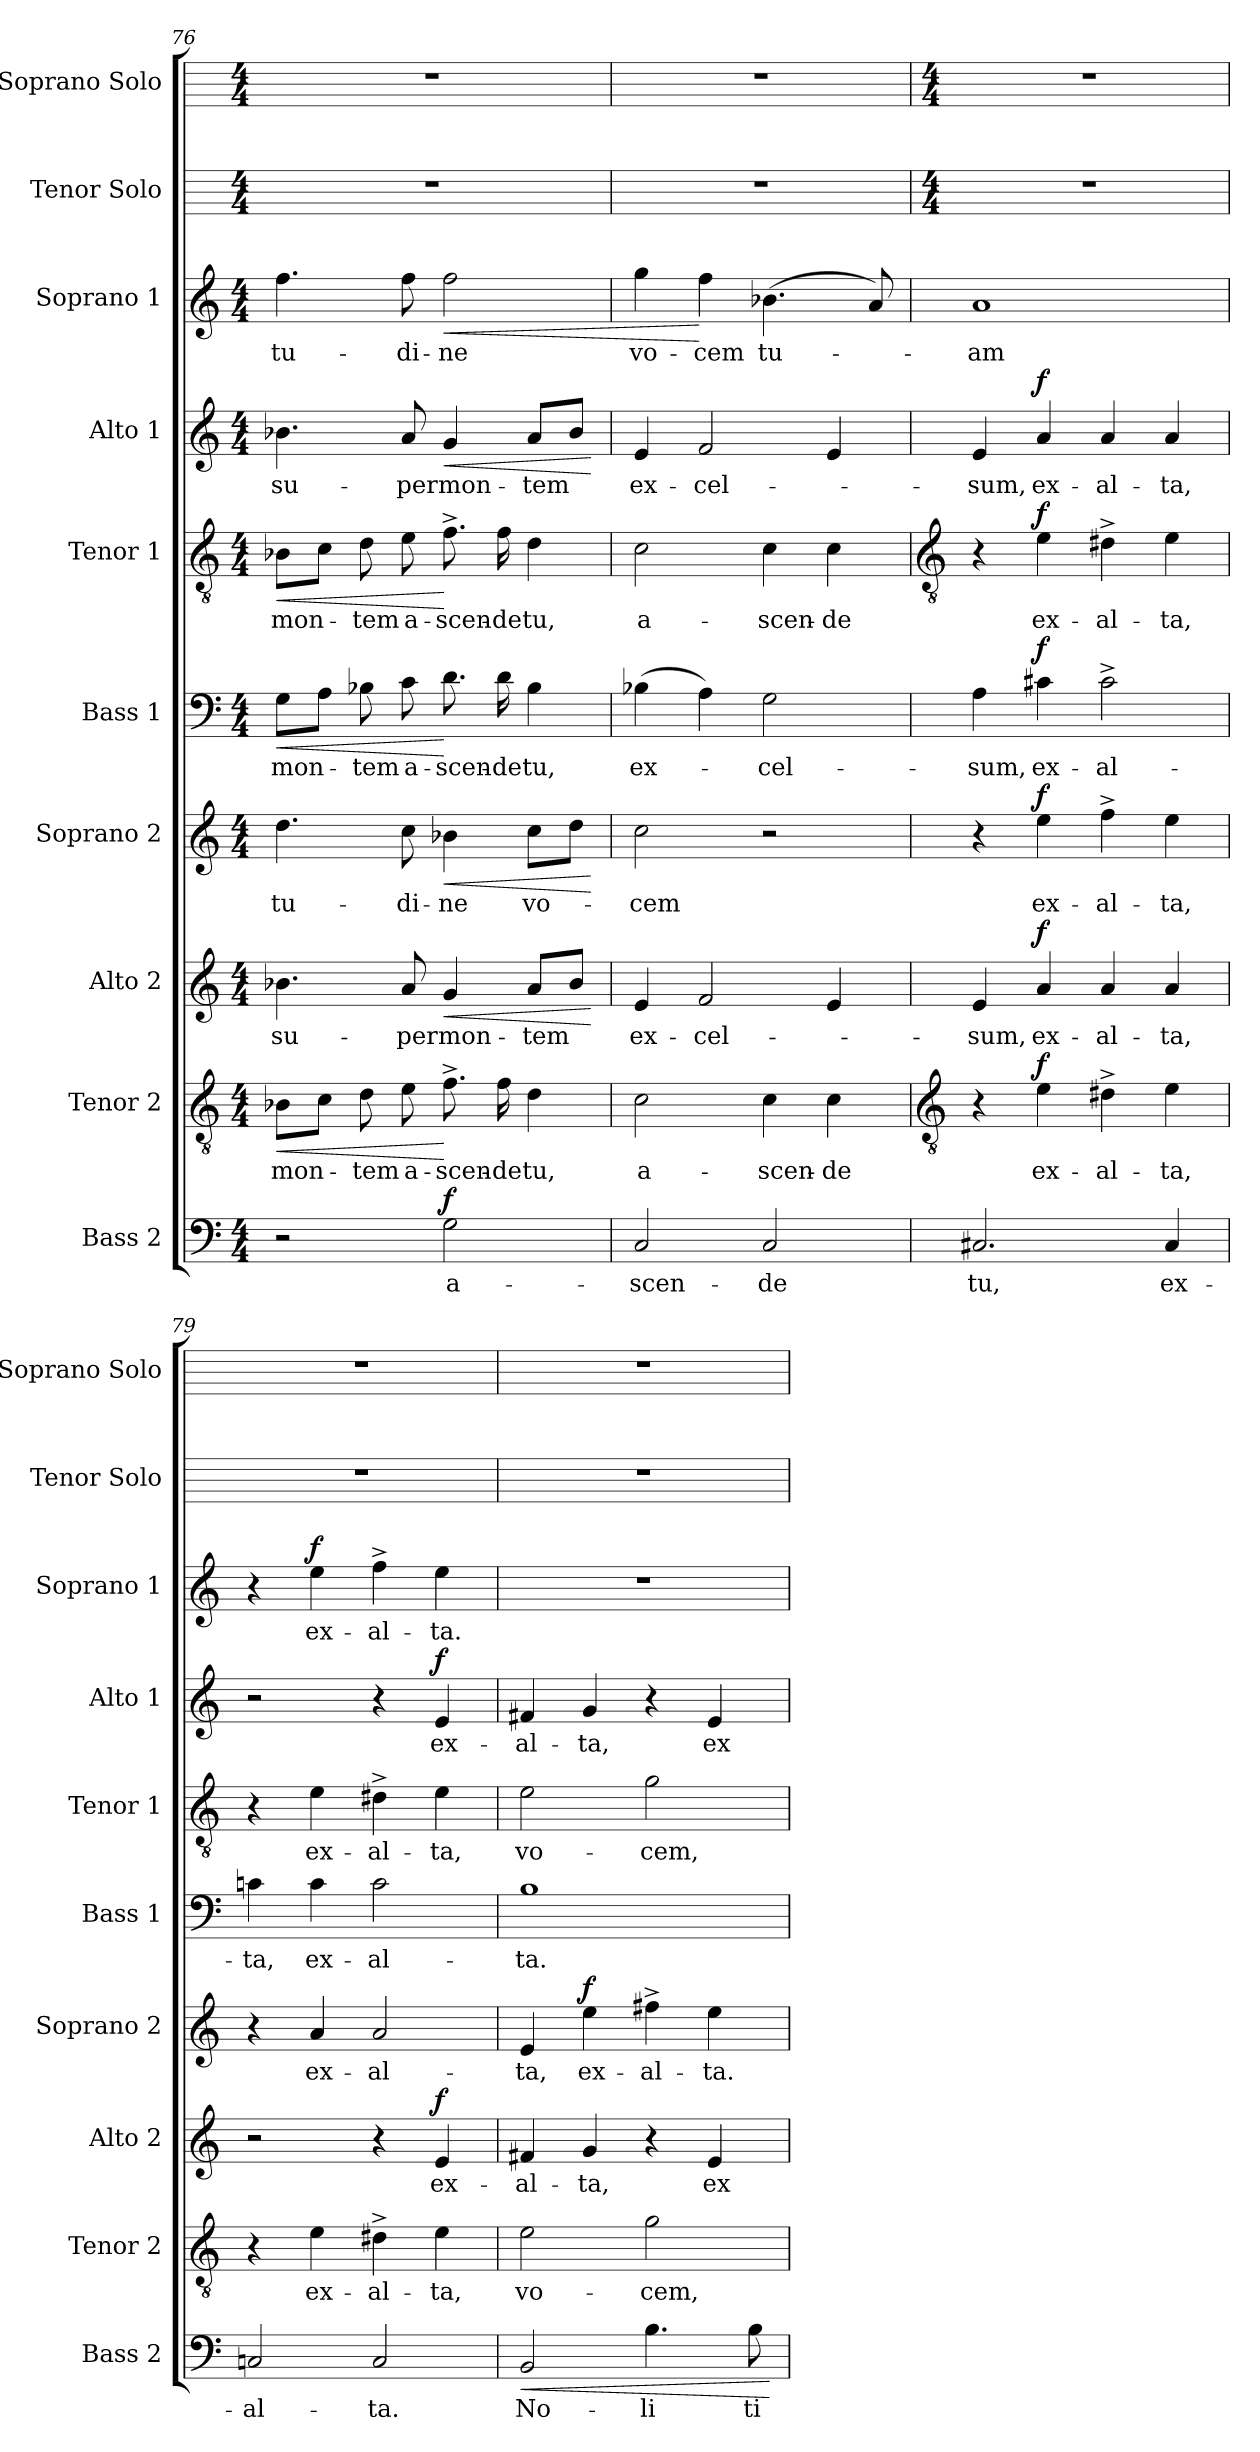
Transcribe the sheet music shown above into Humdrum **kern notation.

**kern	**text	**dynam	**kern	**text	**dynam	**kern	**text	**dynam	**kern	**text	**dynam	**kern	**text	**dynam	**kern	**text	**dynam	**kern	**text	**dynam	**kern	**text	**dynam	**kern	**kern
*part10	*part10	*part10	*part9	*part9	*part9	*part8	*part8	*part8	*part7	*part7	*part7	*part6	*part6	*part6	*part5	*part5	*part5	*part4	*part4	*part4	*part3	*part3	*part3	*part2	*part1
*staff10	*staff10	*staff10	*staff9	*staff9	*staff9	*staff8	*staff8	*staff8	*staff7	*staff7	*staff7	*staff6	*staff6	*staff6	*staff5	*staff5	*staff5	*staff4	*staff4	*staff4	*staff3	*staff3	*staff3	*staff2	*staff1
*I"Bass 2	*	*	*I"Tenor 2	*	*	*I"Alto 2	*	*	*I"Soprano 2	*	*	*I"Bass 1	*	*	*I"Tenor 1	*	*	*I"Alto 1	*	*	*I"Soprano 1	*	*	*I"Tenor Solo	*I"Soprano Solo
*I'Bass 2	*	*	*I'Tenor 2	*	*	*I'Alto 2	*	*	*I'Soprano 2	*	*	*I'Bass 1	*	*	*I'Tenor 1	*	*	*I'Alto 1	*	*	*I'Soprano 1	*	*	*I'Tenor Solo	*I'Soprano Solo
*clefF4	*	*	*clefGv2	*	*	*clefG2	*	*	*clefG2	*	*	*clefF4	*	*	*clefGv2	*	*	*clefG2	*	*	*clefG2	*	*	*	*
*k[]	*	*	*k[]	*	*	*k[]	*	*	*k[]	*	*	*k[]	*	*	*k[]	*	*	*k[]	*	*	*k[]	*	*	*	*
*C:	*	*	*C:	*	*	*C:	*	*	*C:	*	*	*C:	*	*	*C:	*	*	*C:	*	*	*C:	*	*	*	*
*M4/4	*	*	*M4/4	*	*	*M4/4	*	*	*M4/4	*	*	*M4/4	*	*	*M4/4	*	*	*M4/4	*	*	*M4/4	*	*	*M4/4	*M4/4
=76	=76	=76	=76	=76	=76	=76	=76	=76	=76	=76	=76	=76	=76	=76	=76	=76	=76	=76	=76	=76	=76	=76	=76	=76	=76
!	!	!	!	!LO:LY:b	!LO:HP:b	!	!LO:LY:b	!	!	!LO:LY:b	!	!	!LO:LY:b	!LO:HP:b	!	!LO:LY:b	!LO:HP:b	!	!LO:LY:b	!	!	!LO:LY:b	!	!	!
2r	.	.	8B-XL	mon-	<	4.b-X	su-	.	4.dd	-tu-	.	8GL	mon-	<	8B-XL	mon-	<	4.b-X	su-	.	4.ff	-tu-	.	1r	1r
.	.	.	8cJ	.	.	.	.	.	.	.	.	8AJ	.	.	8cJ	.	.	.	.	.	.	.	.	.	.
!	!	!	!	!LO:LY:b	!	!	!	!	!	!	!	!	!LO:LY:b	!	!	!LO:LY:b	!	!	!	!	!	!	!	!	!
.	.	.	8d	-tem	.	.	.	.	.	.	.	8B-X	-tem	.	8d	-tem	.	.	.	.	.	.	.	.	.
!	!	!	!	!LO:LY:b	!	!	!LO:LY:b	!	!	!LO:LY:b	!	!	!LO:LY:b	!	!	!LO:LY:b	!	!	!LO:LY:b	!	!	!LO:LY:b	!	!	!
.	.	.	8e	a-	.	8a	-per	.	8cc	-di-	.	8c	a-	.	8e	a-	.	8a	-per	.	8ff	-di-	.	.	.
!	!LO:LY:b	!LO:DY:a	!	!LO:LY:b	!	!	!LO:LY:b	!LO:HP:b	!	!LO:LY:b	!LO:HP:b	!	!LO:LY:b	!	!	!LO:LY:b	!	!	!LO:LY:b	!LO:HP:b	!	!LO:LY:b	!LO:HP:b	!	!
2G	a-	f	8.f^	-scen-	[	4g	mon-	<	4b-X	-ne	<	8.d	-scen-	[	8.f^	-scen-	[	4g	mon-	<	2ff	-ne	<	.	.
!	!	!	!	!LO:LY:b	!	!	!	!	!	!	!	!	!LO:LY:b	!	!	!LO:LY:b	!	!	!	!	!	!	!	!	!
.	.	.	16f	-de	.	.	.	.	.	.	.	16d	-de	.	16f	-de	.	.	.	.	.	.	.	.	.
!	!	!	!	!LO:LY:b	!	!	!LO:LY:b	!	!	!LO:LY:b	!	!	!LO:LY:b	!	!	!LO:LY:b	!	!	!LO:LY:b	!	!	!	!	!	!
.	.	.	4d	tu,	.	8aL	-tem	.	8ccL	vo-	.	4B-	tu,	.	4d	tu,	.	8aL	-tem	.	.	.	.	.	.
.	.	.	.	.	.	8b-J	.	.	8ddJ	.	.	.	.	.	.	.	.	8b-J	.	.	.	.	.	.	.
.	.	.	.	.	.	.	.	[	.	.	[	.	.	.	.	.	.	.	.	[	.	.	.	.	.
=77	=77	=77	=77	=77	=77	=77	=77	=77	=77	=77	=77	=77	=77	=77	=77	=77	=77	=77	=77	=77	=77	=77	=77	=77	=77
!	!LO:LY:b	!	!	!LO:LY:b	!	!	!LO:LY:b	!	!	!LO:LY:b	!	!	!LO:LY:b	!	!	!LO:LY:b	!	!	!LO:LY:b	!	!	!LO:LY:b	!	!	!
2C	-scen-	.	2c	a-	.	4e	ex-	.	2cc	-cem	.	(>4B-X	ex-	.	2c	a-	.	4e	ex-	.	4gg	vo-	.	1r	1r
!	!	!	!	!	!	!	!LO:LY:b	!	!	!	!	!	!	!	!	!	!	!	!LO:LY:b	!	!	!LO:LY:b	!	!	!
.	.	.	.	.	.	2f	-cel-	.	.	.	.	4A)	.	.	.	.	.	2f	-cel-	.	4ff	-cem	[	.	.
!	!LO:LY:b	!	!	!LO:LY:b	!	!	!	!	!	!	!	!	!LO:LY:b	!	!	!LO:LY:b	!	!	!	!	!	!LO:LY:b	!	!	!
2C	-de	.	4c	-scen-	.	.	.	.	2r	.	.	2G	-cel-	.	4c	-scen-	.	.	.	.	(<4.b-X	tu-	.	.	.
!	!	!	!	!LO:LY:b	!	!	!	!	!	!	!	!	!	!	!	!LO:LY:b	!	!	!	!	!	!	!	!	!
.	.	.	4c	-de	.	4e	.	.	.	.	.	.	.	.	4c	-de	.	4e	.	.	.	.	.	.	.
.	.	.	.	.	.	.	.	.	.	.	.	.	.	.	.	.	.	.	.	.	8a)	.	.	.	.
!!LO:LB:g=z
=78	=78	=78	=78	=78	=78	=78	=78	=78	=78	=78	=78	=78	=78	=78	=78	=78	=78	=78	=78	=78	=78	=78	=78	=78	=78
*	*	*	*clefGv2	*	*	*	*	*	*	*	*	*	*	*	*clefGv2	*	*	*	*	*	*	*	*	*	*
*	*	*	*	*	*	*	*	*	*	*	*	*	*	*	*	*	*	*	*	*	*	*	*	*M4/4	*M4/4
!	!LO:LY:b	!	!	!	!	!	!LO:LY:b	!	!	!	!	!	!LO:LY:b	!	!	!	!	!	!LO:LY:b	!	!	!LO:LY:b	!	!	!
2.C#X	tu,	.	4r	.	.	4e	-sum,	.	4r	.	.	4A	-sum,	.	4r	.	.	4e	-sum,	.	1a	-am	.	1r	1r
!	!	!	!	!LO:LY:b	!LO:DY:a	!	!LO:LY:b	!LO:DY:a	!	!LO:LY:b	!LO:DY:a	!	!LO:LY:b	!LO:DY:a	!	!LO:LY:b	!LO:DY:a	!	!LO:LY:b	!LO:DY:a	!	!	!	!	!
.	.	.	4e	ex-	f	4a	ex-	f	4ee	ex-	f	4c#X	ex-	f	4e	ex-	f	4a	ex-	f	.	.	.	.	.
!	!	!	!	!LO:LY:b	!	!	!LO:LY:b	!	!	!LO:LY:b	!	!	!LO:LY:b	!	!	!LO:LY:b	!	!	!LO:LY:b	!	!	!	!	!	!
.	.	.	4d#X^	-al-	.	4a	-al-	.	4ff^	-al-	.	2c#^	-al-	.	4d#X^	-al-	.	4a	-al-	.	.	.	.	.	.
!	!LO:LY:b	!	!	!LO:LY:b	!	!	!LO:LY:b	!	!	!LO:LY:b	!	!	!	!	!	!LO:LY:b	!	!	!LO:LY:b	!	!	!	!	!	!
4C#	ex-	.	4e	-ta,	.	4a	-ta,	.	4ee	-ta,	.	.	.	.	4e	-ta,	.	4a	-ta,	.	.	.	.	.	.
=79	=79	=79	=79	=79	=79	=79	=79	=79	=79	=79	=79	=79	=79	=79	=79	=79	=79	=79	=79	=79	=79	=79	=79	=79	=79
!	!LO:LY:b	!	!	!	!	!	!	!	!	!	!	!	!LO:LY:b	!	!	!	!	!	!	!	!	!	!	!	!
2Cn	-al-	.	4r	.	.	2r	.	.	4r	.	.	4cn	-ta,	.	4r	.	.	2r	.	.	4r	.	.	1r	1r
!	!	!	!	!LO:LY:b	!	!	!	!	!	!LO:LY:b	!	!	!LO:LY:b	!	!	!LO:LY:b	!	!	!	!	!	!LO:LY:b	!LO:DY:a	!	!
.	.	.	4e	ex-	.	.	.	.	4a	ex-	.	4c	ex-	.	4e	ex-	.	.	.	.	4ee	ex-	f	.	.
!	!LO:LY:b	!	!	!LO:LY:b	!	!	!	!	!	!LO:LY:b	!	!	!LO:LY:b	!	!	!LO:LY:b	!	!	!	!	!	!LO:LY:b	!	!	!
2C	-ta.	.	4d#X^	-al-	.	4r	.	.	2a	-al-	.	2c	-al-	.	4d#X^	-al-	.	4r	.	.	4ff^	-al-	.	.	.
!	!	!	!	!LO:LY:b	!	!	!LO:LY:b	!LO:DY:a	!	!	!	!	!	!	!	!LO:LY:b	!	!	!LO:LY:b	!LO:DY:a	!	!LO:LY:b	!	!	!
.	.	.	4e	-ta,	.	4e	ex-	f	.	.	.	.	.	.	4e	-ta,	.	4e	ex-	f	4ee	-ta.	.	.	.
=80	=80	=80	=80	=80	=80	=80	=80	=80	=80	=80	=80	=80	=80	=80	=80	=80	=80	=80	=80	=80	=80	=80	=80	=80	=80
!	!LO:LY:b	!LO:HP:b	!	!LO:LY:b	!	!	!LO:LY:b	!	!	!LO:LY:b	!	!	!LO:LY:b	!	!	!LO:LY:b	!	!	!LO:LY:b	!	!	!	!	!	!
2BB	No-	<	2e	vo-	.	4f#X	-al-	.	4e	-ta,	.	1B	-ta.	.	2e	vo-	.	4f#X	-al-	.	1r	.	.	1r	1r
!	!	!	!	!	!	!	!LO:LY:b	!	!	!LO:LY:b	!LO:DY:a	!	!	!	!	!	!	!	!LO:LY:b	!	!	!	!	!	!
.	.	.	.	.	.	4g	-ta,	.	4ee	ex-	f	.	.	.	.	.	.	4g	-ta,	.	.	.	.	.	.
!	!LO:LY:b	!	!	!LO:LY:b	!	!	!	!	!	!LO:LY:b	!	!	!	!	!	!LO:LY:b	!	!	!	!	!	!	!	!	!
4.B	-li	.	2g	-cem,	.	4r	.	.	4ff#X^	-al-	.	.	.	.	2g	-cem,	.	4r	.	.	.	.	.	.	.
!	!	!	!	!	!	!	!LO:LY:b	!	!	!LO:LY:b	!	!	!	!	!	!	!	!	!LO:LY:b	!	!	!	!	!	!
.	.	.	.	.	.	4e	ex-	.	4ee	-ta.	.	.	.	.	.	.	.	4e	ex-	.	.	.	.	.	.
!	!LO:LY:b	!	!	!	!	!	!	!	!	!	!	!	!	!	!	!	!	!	!	!	!	!	!	!	!
8B	ti-	.	.	.	.	.	.	.	.	.	.	.	.	.	.	.	.	.	.	.	.	.	.	.	.
.	.	[	.	.	.	.	.	.	.	.	.	.	.	.	.	.	.	.	.	.	.	.	.	.	.
=	=	=	=	=	=	=	=	=	=	=	=	=	=	=	=	=	=	=	=	=	=	=	=	=	=
*-	*-	*-	*-	*-	*-	*-	*-	*-	*-	*-	*-	*-	*-	*-	*-	*-	*-	*-	*-	*-	*-	*-	*-	*-	*-
